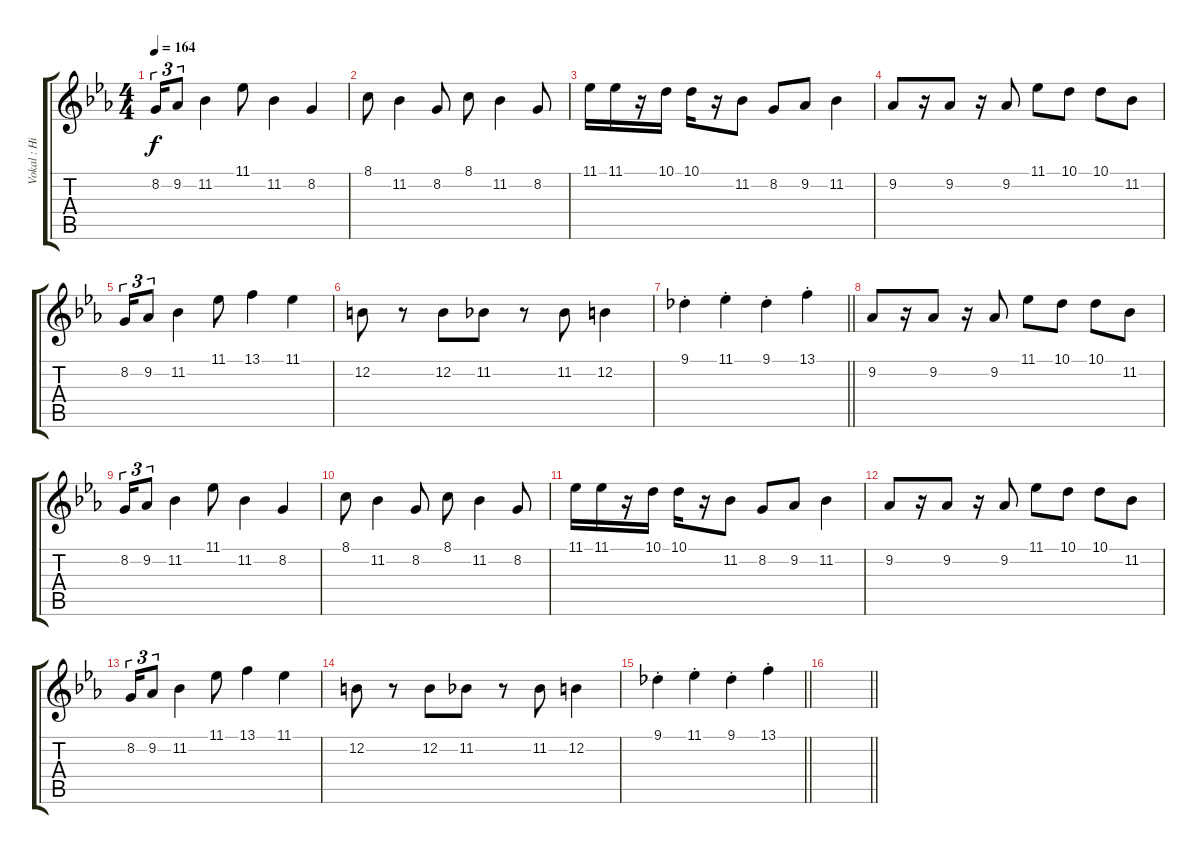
\track ("Vokal : Hirasawa Yui - Cwan" "Vokal : Hi") {instrument lead2sawtooth}
\staff {score tabs}
\tuning (E4 B3 G3 D3 A2 E2) {hide}
\ts (4 4)
\tempo 164
\clef g2
\ks eb
8.2.16{tu (3 2) dy f} 9.2.8{tu (3 2)} 11.2.4 11.1.8 11.2.4 8.2.4 |
8.1.8 11.2.4 8.2.8 8.1.8 11.2.4 8.2.8 |
11.1.16 11.1.16 r.16 10.1.16 10.1.16 r.16 11.2.8 8.2.8 9.2.8 11.2.4 |
9.2.8 r.16 9.2.8 r.16 9.2.8 11.1.8 10.1.8 10.1.8 11.2.8 |
8.2.16{tu (3 2)} 9.2.8{tu (3 2)} 11.2.4 11.1.8 13.1.4 11.1.4 |
12.2.8 r.8 12.2.8 11.2.8 r.8 11.2.8 12.2.4 |
\barLineRight lightlight
9.1{st}.4 11.1{st}.4 9.1{st}.4 13.1{st}.4 |
9.2.8 r.16 9.2.8 r.16 9.2.8 11.1.8 10.1.8 10.1.8 11.2.8 |
8.2.16{tu (3 2)} 9.2.8{tu (3 2)} 11.2.4 11.1.8 11.2.4 8.2.4 |
8.1.8 11.2.4 8.2.8 8.1.8 11.2.4 8.2.8 |
11.1.16 11.1.16 r.16 10.1.16 10.1.16 r.16 11.2.8 8.2.8 9.2.8 11.2.4 |
9.2.8 r.16 9.2.8 r.16 9.2.8 11.1.8 10.1.8 10.1.8 11.2.8 |
8.2.16{tu (3 2)} 9.2.8{tu (3 2)} 11.2.4 11.1.8 13.1.4 11.1.4 |
12.2.8 r.8 12.2.8 11.2.8 r.8 11.2.8 12.2.4 |
\barLineRight lightlight
9.1{st}.4 11.1{st}.4 9.1{st}.4 13.1{st}.4 |
\barLineRight lightlight
